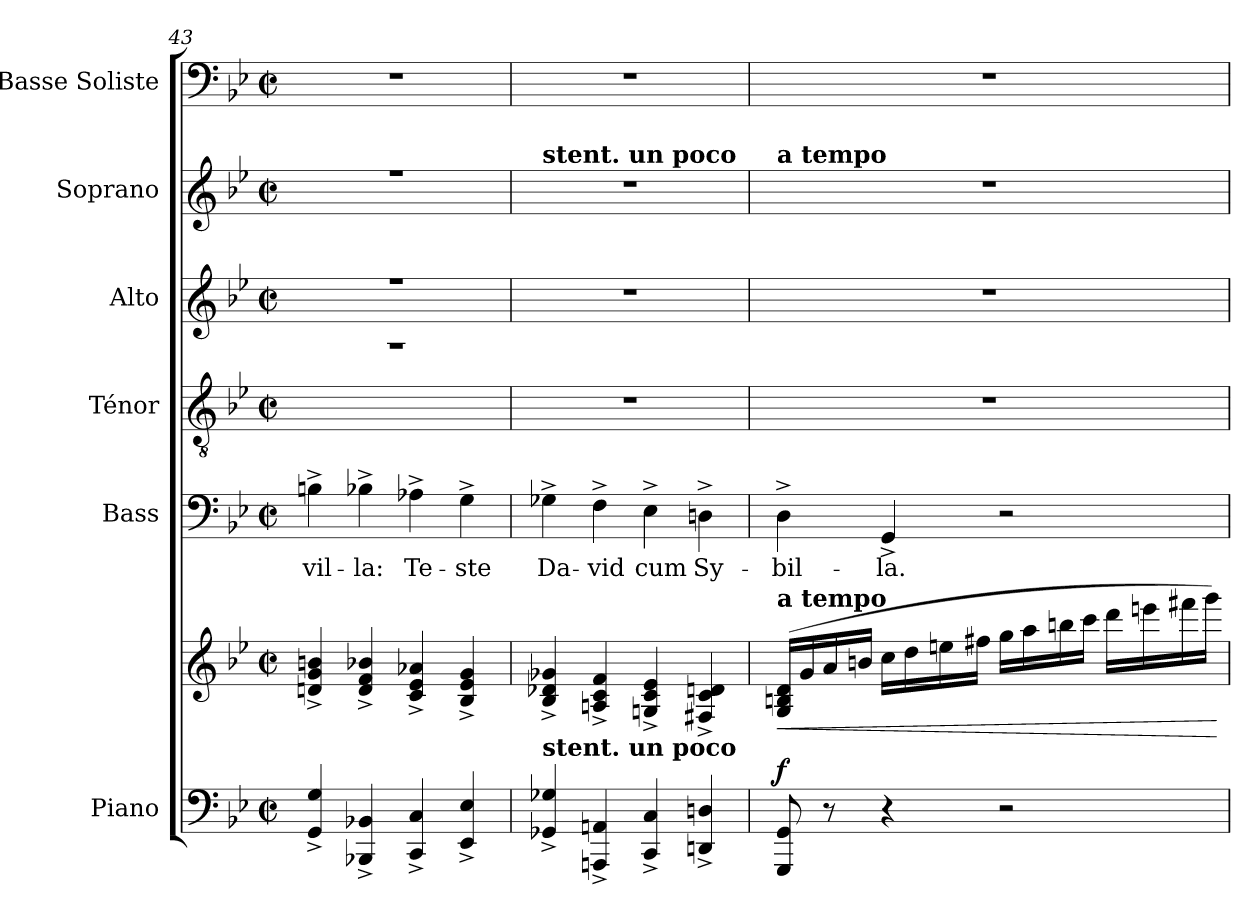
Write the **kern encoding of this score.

**kern	**kern	**dynam	**kern	**text	**kern	**kern	**kern	**kern
*part6	*part6	*part6	*part5	*part5	*part4	*part3	*part2	*part1
*staff7	*staff6	*staff6/7	*staff5	*staff5	*staff4	*staff3	*staff2	*staff1
*I"Piano	*	*	*I"Bass	*	*I"Ténor	*I"Alto	*I"Soprano	*I"Basse Soliste
*I'Pia.	*	*	*I'B.	*	*I'T.	*I'A.	*I'S.	*I'Basse Soliste
!!LO:LB:g=z
*clefF4	*clefG2	*	*clefF4	*	*clefGv2	*clefG2	*clefG2	*clefF4
*k[b-e-]	*k[b-e-]	*	*k[b-e-]	*	*k[b-e-]	*k[b-e-]	*k[b-e-]	*k[b-e-]
*M2/2	*M2/2	*	*M2/2	*	*M2/2	*M2/2	*M2/2	*M2/2
*met(c|)	*met(c|)	*	*met(c|)	*	*met(c|)	*met(c|)	*met(c|)	*met(c|)
=43	=43	=43	=43	=43	=43	=43	=43	=43
!	!	!	!	!LO:LY:b	!	!	!	!
*	*	*	*	*	*^	*^	*^	*
4GG/^ 4G/^	4dn/^ 4g/^ 4bn/^	.	4Bn^\	-vil-	1r	1b-yy	1r	1b-yy	1r	1b-yy	1r
!	!	!	!	!LO:LY:b	!	!	!	!	!	!	!
4BBB-X/^ 4BB-X/^	4d/^ 4f/^ 4b-X/^	.	4B-X^\	-la:	.	.	.	.	.	.	.
!	!	!	!	!LO:LY:b	!	!	!	!	!	!	!
4CC/^ 4C/^	4c/^ 4e-/^ 4a-X/^	.	4A-X^\	Te-	.	.	.	.	.	.	.
!	!	!	!	!LO:LY:b	!	!	!	!	!	!	!
4EE-/^ 4E-/^	4B-/^ 4e-/^ 4g/^	.	4G^\	-ste	.	.	.	.	.	.	.
*	*	*	*	*	*v	*v	*	*	*v	*v	*
*	*	*	*	*	*	*v	*v	*	*
=44	=44	=44	=44	=44	=44	=44	=44	=44
!	!	!	!	!	!	!	!LO:TX:a:B:t=stent.  un  poco	!
!LO:TX:a:B:t=stent.  un  poco	!	!	!	!	!	!	!	!
!	!	!	!	!LO:LY:b	!	!	!	!
4GG-X/^ 4G-X/^	4B-/^ 4d-X/^ 4g-X/^	.	4G-X^\	Da-	1r	1r	1r	1r
!	!	!	!	!LO:LY:b	!	!	!	!
4AAAn/^ 4AAn/^	4An/^ 4c/^ 4f/^	.	4F^\	-vid	.	.	.	.
!	!	!	!	!LO:LY:b	!	!	!	!
4CC/^ 4C/^	4Gn/^ 4c/^ 4e-/^	.	4E-^\	cum	.	.	.	.
!	!	!	!	!LO:LY:b	!	!	!	!
4DDn/^ 4Dn/^	4F#X/^ 4c/^ 4dn/^	.	4Dn^\	Sy-	.	.	.	.
=45	=45	=45	=45	=45	=45	=45	=45	=45
!	!	!	!	!	!	!	!LO:TX:a:B:t=a tempo	!
!	!LO:TX:a:B:t=a tempo	!	!	!	!	!	!	!
!	!	!LO:HP:b	!	!LO:LY:b	!	!	!	!
!	!	!LO:DY:n=1:a=2	!	!	!	!	!	!
8GGG/ 8GG/	(16G/ 16Bn/ 16d/LL	< f	4D^\	-bil-	1r	1r	1r	1r
.	16g/	.	.	.	.	.	.	.
8r	16a/	.	.	.	.	.	.	.
.	16bn/JJ	.	.	.	.	.	.	.
!	!	!	!	!LO:LY:b	!	!	!	!
4r	16cc\LL	.	4GG^/	-la.	.	.	.	.
.	16dd\	.	.	.	.	.	.	.
.	16een\	.	.	.	.	.	.	.
.	16ff#X\JJ	.	.	.	.	.	.	.
2r	16gg\LL	.	2r	.	.	.	.	.
.	16aa\	.	.	.	.	.	.	.
.	16bbn\	.	.	.	.	.	.	.
.	16ccc\JJ	.	.	.	.	.	.	.
.	16ddd\LL	.	.	.	.	.	.	.
.	16eeen\	.	.	.	.	.	.	.
.	16fff#X\	.	.	.	.	.	.	.
.	16ggg\JJ)	.	.	.	.	.	.	.
.	.	[	.	.	.	.	.	.
=	=	=	=	=	=	=	=	=
*-	*-	*-	*-	*-	*-	*-	*-	*-
